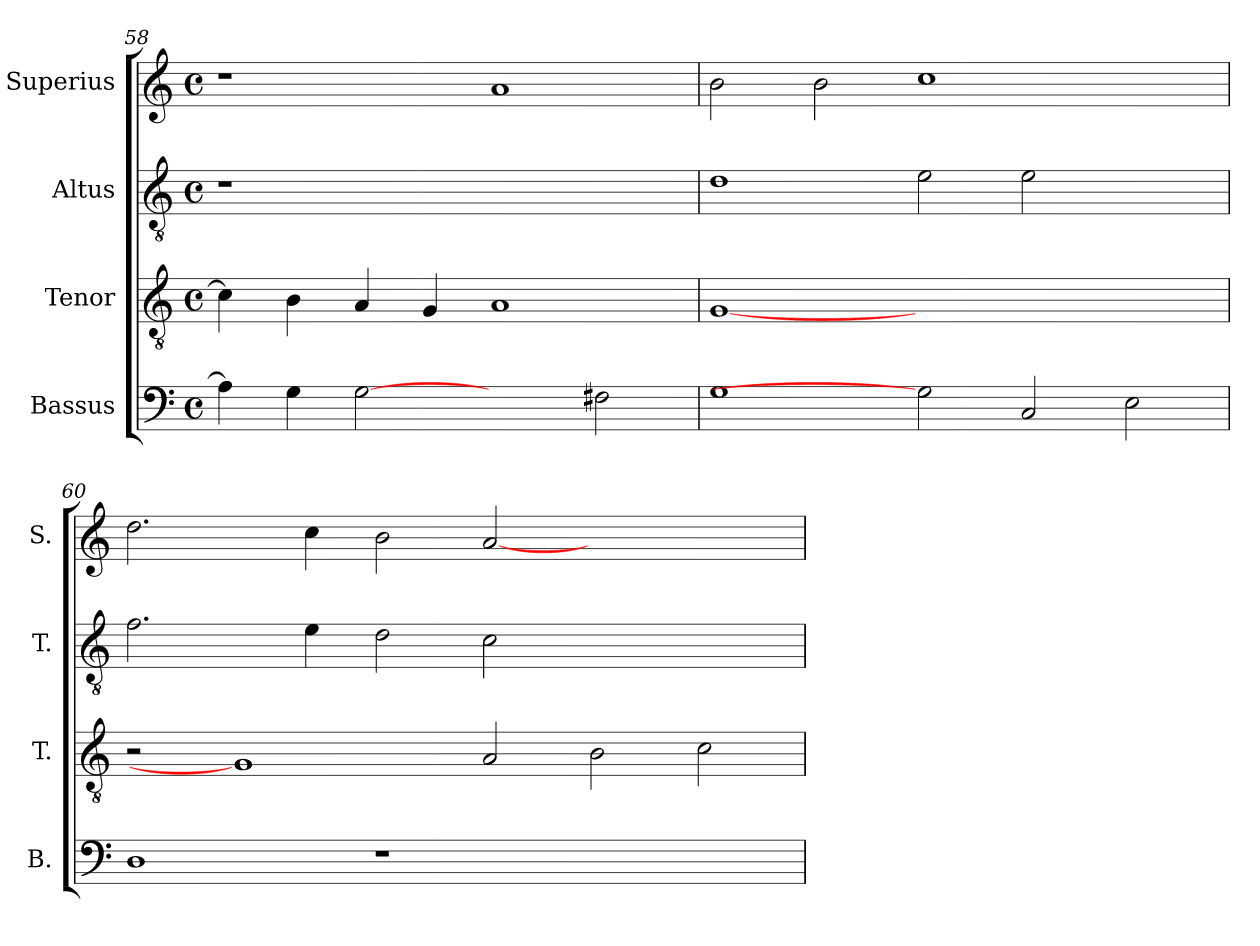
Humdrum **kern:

**kern	**kern	**kern	**kern
*part4	*part3	*part2	*part1
*staff4	*staff3	*staff2	*staff1
*I"Bassus	*I"Tenor	*I"Altus	*I"Superius
*I'B.	*I'T.	*I'T.	*I'S.
!!LO:LB:g=z
*clefF4	*clefGv2	*clefGv2	*clefG2
*	*ITrd7c12	*ITrd7c12	*
*k[]	*k[]	*k[]	*k[]
*C:	*C:	*C:	*C:
*M4/4	*M4/4	*M4/4	*M4/4
*met(c)	*met(c)	*met(c)	*met(c)
=58	=58	=58	=58
!	!	!LO:N:vis=1	!
4Ai\]	4Ci\]	1r	1r
4Gi\	4BBi\	.	.
[2Gi	4AAi/	.	.
.	4GGi/	.	.
2ryy	1AAi	1ryy	1ai
2F#Xi\	.	.	.
=59	=59	=59	=59
1Gi	[1GGi	1Di	2bi\
.	.	.	2bi\
2Gi]	1.ryy	2Ei\	1cci
2Ci/	.	2Ei\	.
2Ei\	.	2ryy	2ryy
=60	=60	=60	=60
1Di	2r	2.Fi\	2.ddi\
.	1GGi]	.	.
.	.	4Ei\	4cci\
1r	.	2Di\	2bi\
.	2AAi/	2Ci\	[<2ai/
1ryy	2BBi\	1ryy	1ryy
.	2Ci\	.	.
=	=	=	=
*-	*-	*-	*-
